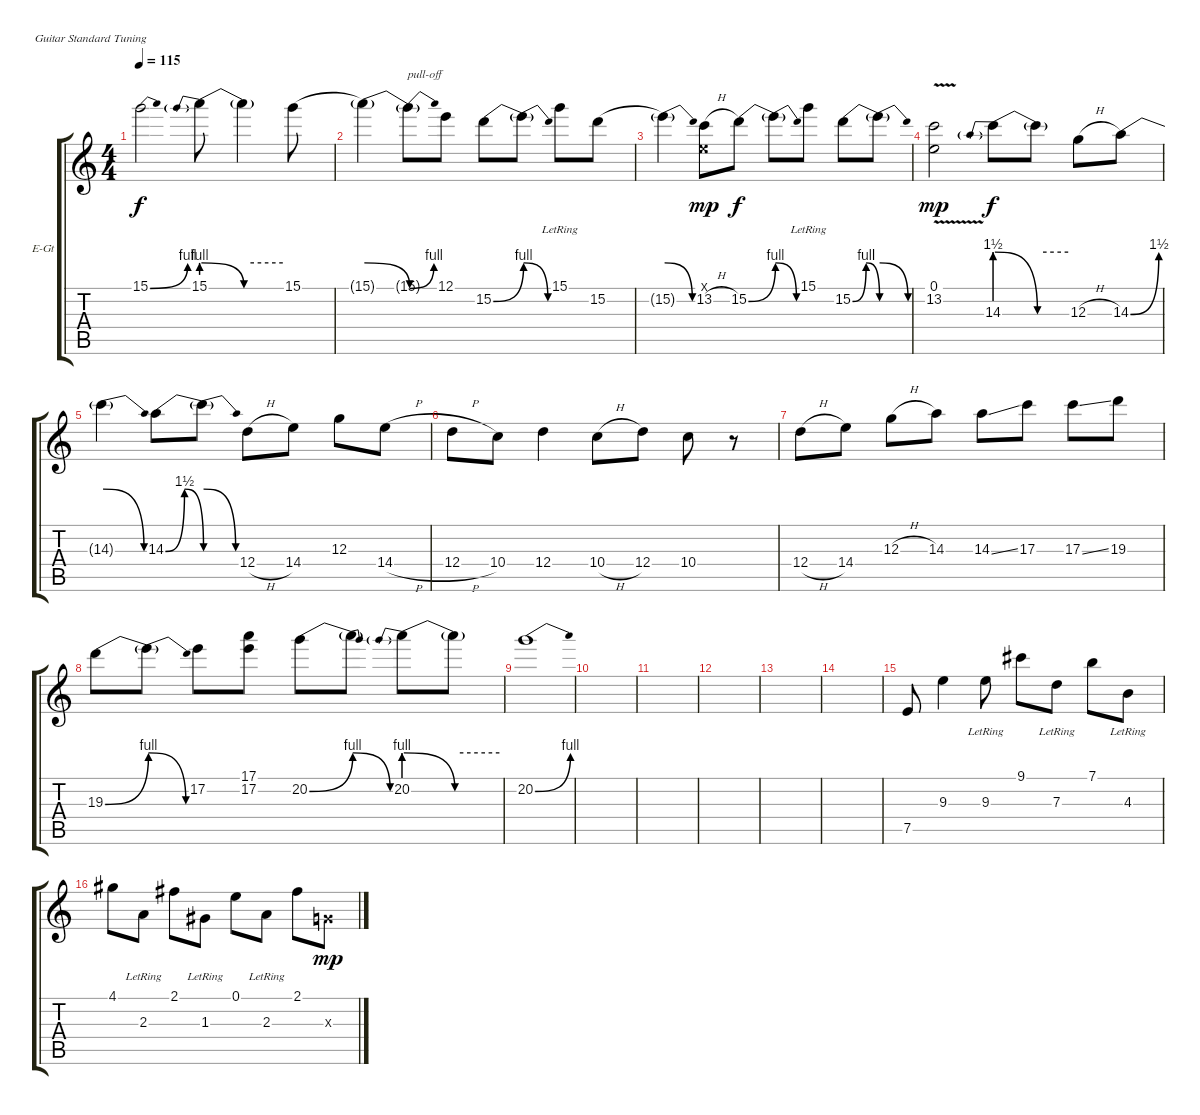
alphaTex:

\bracketExtendMode groupsimilarinstruments
\firstSystemTrackNameOrientation horizontal
\otherSystemsTrackNameOrientation horizontal
\track ("Guitar 1" "E-Gt") {instrument overdrivenguitar}
\staff {score tabs}
\tuning (E4 B3 G3 D3 A2 E2)
\ts (4 4)
\tempo 115
\clef g2
\ks c
15.1{be (bend 0 0 60 4)}.2{dy f} 15.1{be (prebendrelease 0 4 60 0)}.8 15.1{be (hold 0 4 60 4) t}.4 15.1{be (hold 0 0 60 0)}.8 |
15.1{be (release 0 4 60 0) t}.4 15.1{be (bend 0 0 60 4) t}.8{txt "pull-off"} 12.1.8 15.2{be (bend 0 0 60 4)}.8 15.2{be (release 0 4 60 0) t}.8 15.1{lr}.8 15.2{be (hold 0 0 60 0)}.8 |
15.2{be (release 0 4 60 0) t}.4 (0.1{x} 13.2{h}).8{dy mp} 15.2{be (bend 0 0 60 4)}.8{dy f} 15.2{be (release 0 4 60 0) t}.8 15.1{lr}.8 15.2{be (bendrelease 0 0 30 4 30 4 60 0)}.8 15.2{be (release 0 4 60 0) t}.8 |
(0.1{v} 13.2{v}).2{dy mp} 14.3{be (prebendrelease 0 6 60 0)}.8{dy f} 14.3{be (hold 0 6 60 6) t}.8 12.3{h}.8 14.3{be (bend 0 0 60 6)}.8 |
14.3{be (release 0 6 60 0) t}.4 14.3{be (bendrelease 0 0 30 6 30 6 60 0)}.8 14.3{be (release 0 6 60 0) t}.8 12.4{h}.8 14.4.8 12.3.8 14.4{h}.8 |
12.4{h}.8 10.4.8 12.4.4 10.4{h}.8 12.4.8 10.4.8 r.8 |
12.4{h}.8 14.4.8 12.3{h}.8 14.3.8 14.3{ss}.8 17.3.8 17.3{ss}.8 19.3.8 |
19.3{be (bend 0 0 60 4)}.8 19.3{be (release 0 4 60 0) t}.8 17.2.8 (17.1 17.2).8 20.2{be (bend 0 0 60 4)}.8 20.2{be (release 0 4 60 0) t}.8 20.2{be (prebendrelease 0 4 60 0)}.8 20.2{be (hold 0 4 60 4) t}.8 |
20.2{be (bend 0 0 60 4)}.1 |
|
|
|
|
|
7.5.8 9.3.4 9.3{lr}.8 9.1.8 7.3{lr}.8 7.1.8 4.3{lr}.8 |
4.1.8 2.3{lr}.8 2.1.8 1.3{lr}.8 0.1.8 2.3{lr}.8 2.1.8 0.3{x}.8{dy mp}
